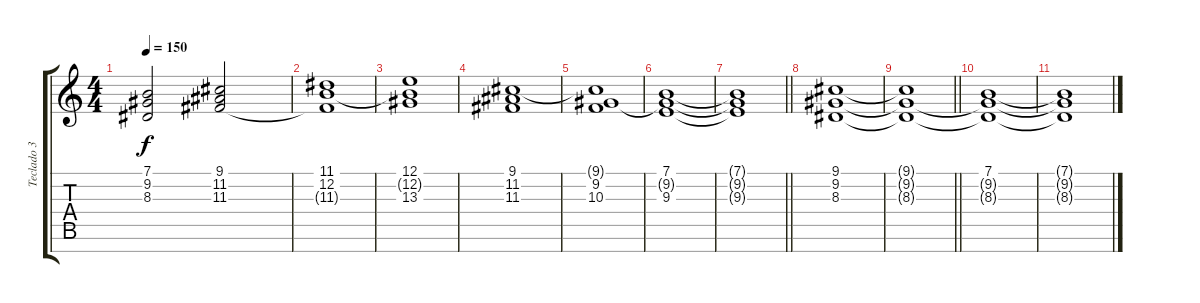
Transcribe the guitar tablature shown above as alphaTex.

\track ("Teclado 3" "Teclado 3") {instrument churchorgan}
\staff {score tabs}
\tuning (E4 B3 G3 D3 A2 E2 B1) {hide}
\ts (4 4)
\tempo 150
\clef g2
\ks c
(7.1{t} 9.2{t} 8.3{t}).2{dy f} (9.1 11.2 11.3).2 |
(11.1 12.2 11.3{t}).1 |
(12.1 12.2{t} 13.3).1 |
(9.1 11.2 11.3).1 |
(9.1{t} 9.2 10.3).1 |
(7.1 9.2{t} 9.3).1 |
\barLineRight lightlight
(7.1{t} 9.2{t} 9.3{t}).1 |
(9.1 9.2 8.3).1 |
\barLineRight lightlight
(9.1{t} 9.2{t} 8.3{t}).1 |
(7.1 9.2{t} 8.3{t}).1{volume 0} |
(7.1{t} 9.2{t} 8.3{t}).1
